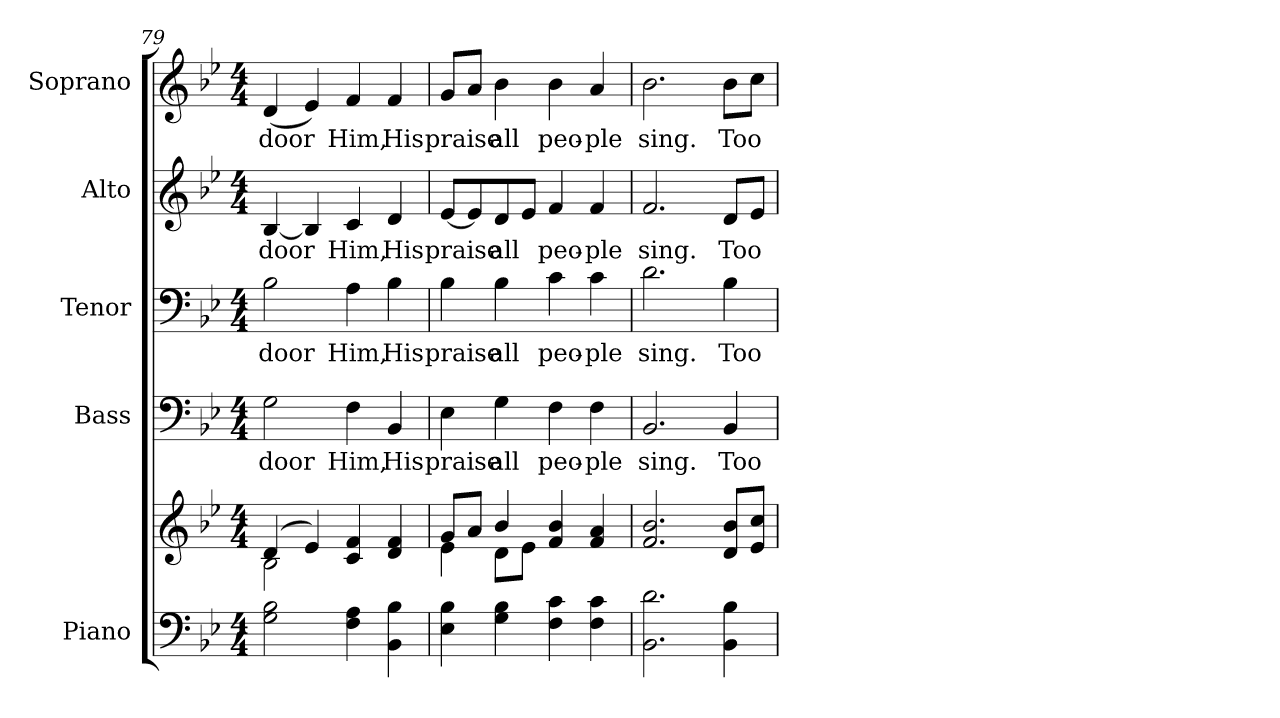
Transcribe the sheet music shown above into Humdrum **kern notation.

**kern	**kern	**kern	**text	**kern	**text	**kern	**text	**kern	**text
*part5	*part5	*part4	*part4	*part3	*part3	*part2	*part2	*part1	*part1
*staff6	*staff5	*staff4	*staff4	*staff3	*staff3	*staff2	*staff2	*staff1	*staff1
*I"Piano	*	*I"Bass	*	*I"Tenor	*	*I"Alto	*	*I"Soprano	*
*I'Pno.	*	*I'B.	*	*I'T.	*	*I'A.	*	*I'S.	*
*clefF4	*clefG2	*clefF4	*	*clefF4	*	*clefG2	*	*clefG2	*
*k[b-e-]	*k[b-e-]	*k[b-e-]	*	*k[b-e-]	*	*k[b-e-]	*	*k[b-e-]	*
*B-:	*B-:	*B-:	*	*B-:	*	*B-:	*	*B-:	*
*M4/4	*M4/4	*M4/4	*	*M4/4	*	*M4/4	*	*M4/4	*
=79	=79	=79	=79	=79	=79	=79	=79	=79	=79
*	*^	*	*	*	*	*	*	*	*
!	!	!	!	!LO:LY:b:color=#000000	!	!	!	!	!	!
!	!	!	!	!	!	!LO:LY:b:color=#000000	!	!	!	!
!	!	!	!	!	!	!	!	!LO:LY:b:color=#000000	!	!
!	!	!	!	!	!	!	!	!	!	!LO:LY:b:color=#000000
2Gi\ 2B-i	(4di/	2B-i\	2Gi\	door	2B-i\	door	[<4B-i/	door	(4di/	door
.	4e-i/)	.	.	.	.	.	4B-i/]	.	4e-i/)	.
!	!	!	!	!LO:LY:b:color=#000000	!	!	!	!	!	!
!	!	!	!	!	!	!LO:LY:b:color=#000000	!	!	!	!
!	!	!	!	!	!	!	!	!LO:LY:b:color=#000000	!	!
!	!	!	!	!	!	!	!	!	!	!LO:LY:b:color=#000000
4Fi\ 4Ai	4ci/ 4fi	2ryy	4Fi\	Him,	4Ai\	Him,	4ci/	Him,	4fi/	Him,
!	!	!	!	!LO:LY:b:color=#000000	!	!	!	!	!	!
!	!	!	!	!	!	!LO:LY:b:color=#000000	!	!	!	!
!	!	!	!	!	!	!	!	!LO:LY:b:color=#000000	!	!
!	!	!	!	!	!	!	!	!	!	!LO:LY:b:color=#000000
4BB-i\ 4B-i	4di/ 4fi	.	4BB-i/	His	4B-i\	His	4di/	His	4fi/	His
!!LO:PB:g=z
=80	=80	=80	=80	=80	=80	=80	=80	=80	=80	=80
!	!	!	!	!LO:LY:b:color=#000000	!	!	!	!	!	!
!	!	!	!	!	!	!LO:LY:b:color=#000000	!	!	!	!
!	!	!	!	!	!	!	!	!LO:LY:b:color=#000000	!	!
!	!	!	!	!	!	!	!	!	!	!LO:LY:b:color=#000000
4E-i\ 4B-i	8gi/L	4e-i\	4E-i\	praise	4B-i\	praise	[<8e-i/L	praise	8gi/L	praise
.	8ai/J	.	.	.	.	.	8e-i/]	.	8ai/J	.
!	!	!	!	!LO:LY:b:color=#000000	!	!	!	!	!	!
!	!	!	!	!	!	!LO:LY:b:color=#000000	!	!	!	!
!	!	!	!	!	!	!	!	!LO:LY:b:color=#000000	!	!
!	!	!	!	!	!	!	!	!	!	!LO:LY:b:color=#000000
4Gi\ 4B-i	4b-i/	8di\L	4Gi\	all	4B-i\	all	8di/	all	4b-i\	all
.	.	8e-i\J	.	.	.	.	8e-i/J	.	.	.
!	!	!	!	!LO:LY:b:color=#000000	!	!	!	!	!	!
!	!	!	!	!	!	!LO:LY:b:color=#000000	!	!	!	!
!	!	!	!	!	!	!	!	!LO:LY:b:color=#000000	!	!
!	!	!	!	!	!	!	!	!	!	!LO:LY:b:color=#000000
4Fi\ 4ci	4fi/ 4b-i	2ryy	4Fi\	peo-	4ci\	peo-	4fi/	peo-	4b-i\	peo-
!	!	!	!	!LO:LY:b:color=#000000	!	!	!	!	!	!
!	!	!	!	!	!	!LO:LY:b:color=#000000	!	!	!	!
!	!	!	!	!	!	!	!	!LO:LY:b:color=#000000	!	!
!	!	!	!	!	!	!	!	!	!	!LO:LY:b:color=#000000
4Fi\ 4ci	4fi/ 4ai	.	4Fi\	-ple	4ci\	-ple	4fi/	-ple	4ai/	-ple
*	*v	*v	*	*	*	*	*	*	*	*
=81	=81	=81	=81	=81	=81	=81	=81	=81	=81
!	!	!	!LO:LY:b:color=#000000	!	!	!	!	!	!
!	!	!	!	!	!LO:LY:b:color=#000000	!	!	!	!
!	!	!	!	!	!	!	!LO:LY:b:color=#000000	!	!
!	!	!	!	!	!	!	!	!	!LO:LY:b:color=#000000
2.BB-i\ 2.di	2.fi/ 2.b-i	2.BB-i/	sing.	2.di\	sing.	2.fi/	sing.	2.b-i\	sing.
!	!	!	!LO:LY:b:color=#000000	!	!	!	!	!	!
!	!	!	!	!	!LO:LY:b:color=#000000	!	!	!	!
!	!	!	!	!	!	!	!LO:LY:b:color=#000000	!	!
!	!	!	!	!	!	!	!	!	!LO:LY:b:color=#000000
4BB-i\ 4B-i	8di/ 8b-iL	4BB-i/	Too	4B-i\	Too	8di/L	Too	8b-i\L	Too
.	8e-i/ 8cciJ	.	.	.	.	8e-i/J	.	8cci\J	.
=	=	=	=	=	=	=	=	=	=
*-	*-	*-	*-	*-	*-	*-	*-	*-	*-
